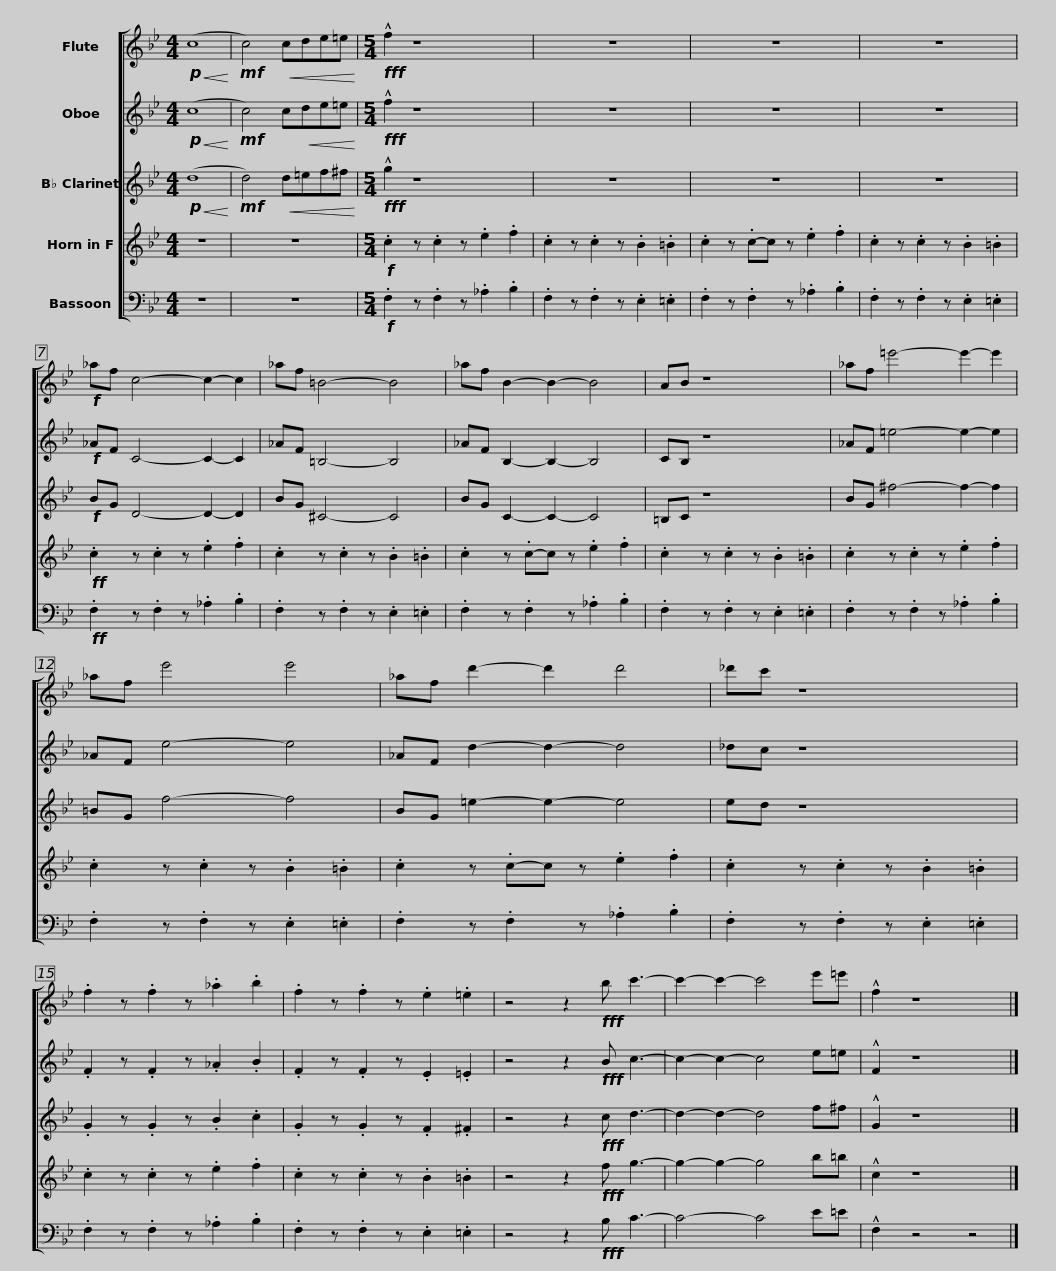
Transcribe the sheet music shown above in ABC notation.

X:1
%%score [ 1 2 3 4 5 ]
L:1/8
M:4/4
I:linebreak $
K:Bb
V:1 treble
V:2 treble
V:3 treble transpose=-2
V:4 treble transpose=-7
V:5 bass
V:1
!p!!<(! (c8!<)! |!mf! c4)!<(! cde=e!<)! |[M:5/4]!fff! !^!f2 z8 | z10 | z10 | %5
 z10 |$!f! _af c4- c2- c2 | _af =B4- B4 | _af B2- B2- B4 | AB z8 | %10
 _af =e'4- e'2- e'2 |$ _af e'4 e'4 | _af d'2- d'2 d'4 | _d'c' z8 | .f2 z .f2 z ._a2 .b2 | %15
 .f2 z .f2 z .e2 .=e2 |$ z4 z2!fff! b c'3- | c'2- c'2- c'4 e'=e' | !^!f2 z8 |] %19
V:2
!p!!<(! (c8!<)! |!mf! c4) c!<(!de=e!<)! |[M:5/4]!fff! !^!f2 z8 | z10 | z10 | %5
 z10 |$!f! _AF C4- C2- C2 | _AF =B,4- B,4 | _AF B,2- B,2- B,4 | CB, z8 | %10
 _AF =e4- e2- e2 |$ _AF e4- e4 | _AF d2- d2- d4 | _dc z8 | .F2 z .F2 z ._A2 .B2 | %15
 .F2 z .F2 z .E2 .=E2 |$ z4 z2!fff! B c3- | c2- c2- c4 e=e | !^!F2 z8 |] %19
V:3
!p!!<(! (d8!<)! |!mf! d4)!<(! d=ef^f!<)! |[M:5/4]!fff! !^!g2 z8 | z10 | z10 | %5
 z10 |$!f! BG D4- D2- D2 | BG ^C4- C4 | BG C2- C2- C4 | =B,C z8 | %10
 BG ^f4- f2- f2 |$ =BG f4- f4 | BG =e2- e2- e4 | ed z8 | .G2 z .G2 z .B2 .c2 | %15
 .G2 z .G2 z .F2 .^F2 |$ z4 z2!fff! c d3- | d2- d2- d4 f^f | !^!G2 z8 |] %19
V:4
 z8 | z8 |[M:5/4]!f! .c2 z .c2 z .e2 .f2 | .c2 z .c2 z .B2 .=B2 | .c2 z .c-c z .e2 .f2 | %5
 .c2 z .c2 z .B2 .=B2 |$!ff! .c2 z .c2 z .e2 .f2 | .c2 z .c2 z .B2 .=B2 | .c2 z .c-c z .e2 .f2 | .c2 z .c2 z .B2 .=B2 | %10
 .c2 z .c2 z .e2 .f2 |$ .c2 z .c2 z .B2 .=B2 | .c2 z .c-c z .e2 .f2 | .c2 z .c2 z .B2 .=B2 | .c2 z .c2 z .e2 .f2 | %15
 .c2 z .c2 z .B2 .=B2 |$ z4 z2!fff! f g3- | g2- g2- g4 b=b | !^!c2 z8 |] %19
V:5
 z8 | z8 |[M:5/4]!f! .F,2 z .F,2 z ._A,2 .B,2 | .F,2 z .F,2 z .E,2 .=E,2 | .F,2 z .F,2 z ._A,2 .B,2 | %5
 .F,2 z .F,2 z .E,2 .=E,2 |$!ff! .F,2 z .F,2 z ._A,2 .B,2 | .F,2 z .F,2 z .E,2 .=E,2 | .F,2 z .F,2 z ._A,2 .B,2 | .F,2 z .F,2 z .E,2 .=E,2 | %10
 .F,2 z .F,2 z ._A,2 .B,2 |$ .F,2 z .F,2 z .E,2 .=E,2 | .F,2 z .F,2 z ._A,2 .B,2 | .F,2 z .F,2 z .E,2 .=E,2 | .F,2 z .F,2 z ._A,2 .B,2 | %15
 .F,2 z .F,2 z .E,2 .=E,2 |$ z4 z2!fff! B, C3- | C4- C4 E=E | !^!F,2 z4 z4 |] %19
